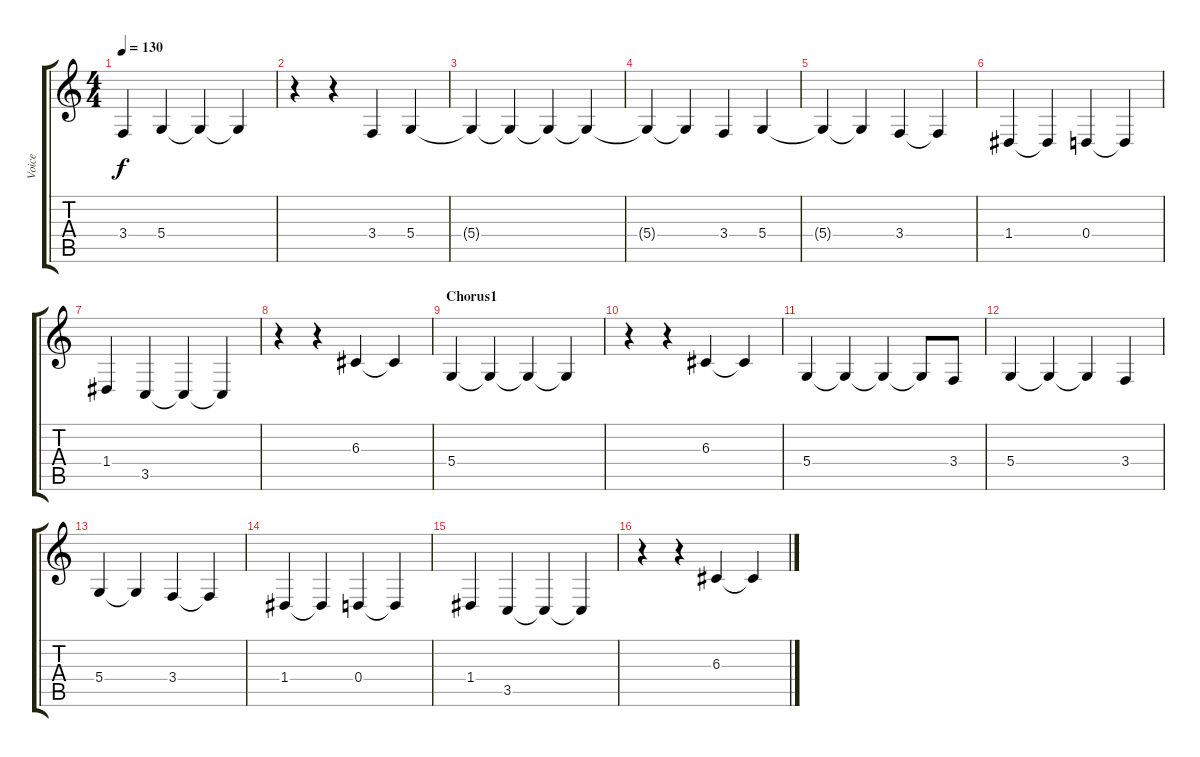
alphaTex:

\track ("Voice" "Voice") {instrument clarinet}
\staff {score tabs}
\tuning (E4 B3 G3 D3 A2 E2) {hide}
\ts (4 4)
\tempo 130
\clef g2
\ks c
3.4.4{dy f} 5.4.4 5.4{t}.4 5.4{t}.4 |
r.4 r.4 3.4.4 5.4.4 |
5.4{t}.4 5.4{t}.4 5.4{t}.4 5.4{t}.4 |
5.4{t}.4 5.4{t}.4 3.4.4 5.4.4 |
5.4{t}.4 5.4{t}.4 3.4.4 3.4{t}.4 |
1.4.4 1.4{t}.4 0.4.4 0.4{t}.4 |
1.4.4 3.5.4 3.5{t}.4 3.5{t}.4 |
r.4 r.4 6.3.4 6.3{t}.4 |
\section ("" "Chorus1")
5.4.4 5.4{t}.4 5.4{t}.4 5.4{t}.4 |
r.4 r.4 6.3.4 6.3{t}.4 |
5.4.4 5.4{t}.4 5.4{t}.4 5.4{t}.8 3.4.8 |
5.4.4 5.4{t}.4 5.4{t}.4 3.4.4 |
5.4.4 5.4{t}.4 3.4.4 3.4{t}.4 |
1.4.4 1.4{t}.4 0.4.4 0.4{t}.4 |
1.4.4 3.5.4 3.5{t}.4 3.5{t}.4 |
r.4 r.4 6.3.4 6.3{t}.4
